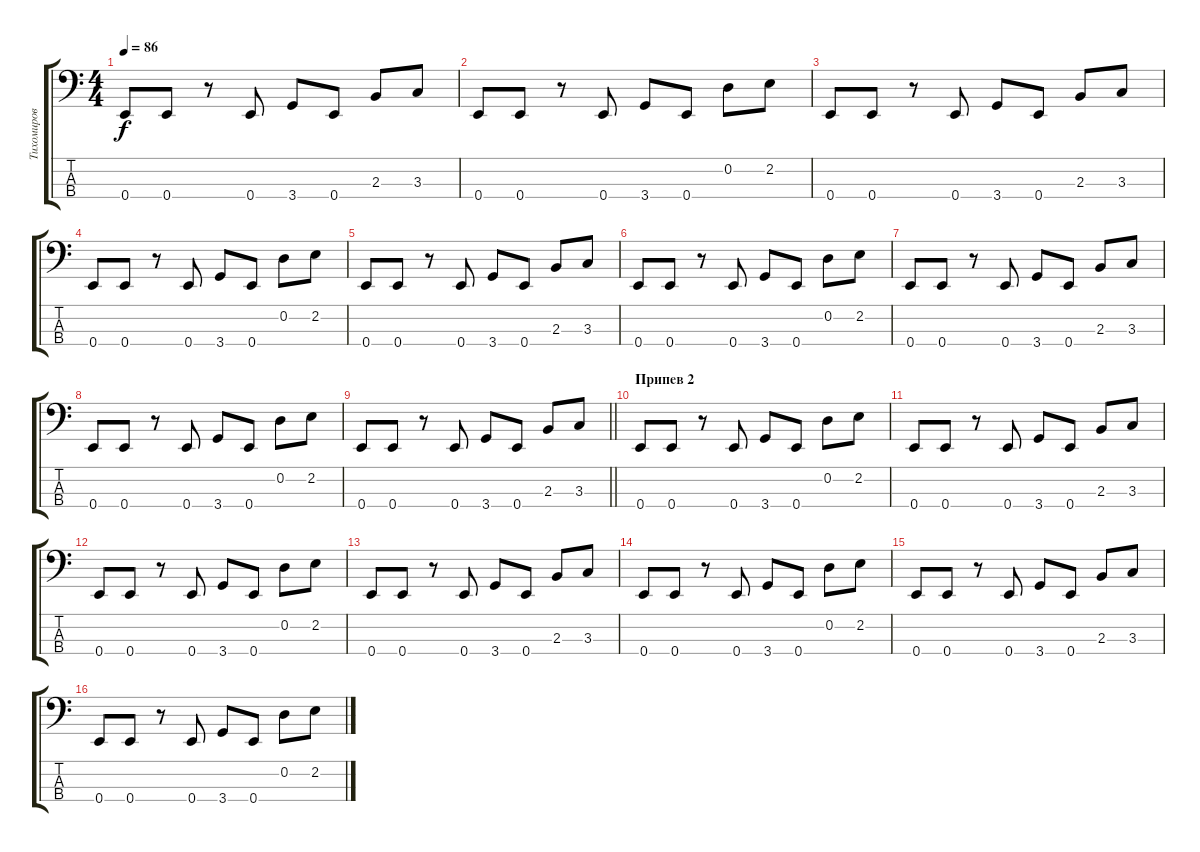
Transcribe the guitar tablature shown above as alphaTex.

\track ("Тихомиров" "Тихомиров") {instrument electricbassfinger}
\staff {score tabs}
\tuning (G2 D2 A1 E1) {hide}
\ts (4 4)
\tempo 86
\clef f4
\ks c
0.4.8{dy f} 0.4.8 r.8 0.4.8 3.4.8 0.4.8 2.3.8 3.3.8 |
0.4.8 0.4.8 r.8 0.4.8 3.4.8 0.4.8 0.2.8 2.2.8 |
0.4.8 0.4.8 r.8 0.4.8 3.4.8 0.4.8 2.3.8 3.3.8 |
0.4.8 0.4.8 r.8 0.4.8 3.4.8 0.4.8 0.2.8 2.2.8 |
0.4.8 0.4.8 r.8 0.4.8 3.4.8 0.4.8 2.3.8 3.3.8 |
0.4.8 0.4.8 r.8 0.4.8 3.4.8 0.4.8 0.2.8 2.2.8 |
0.4.8 0.4.8 r.8 0.4.8 3.4.8 0.4.8 2.3.8 3.3.8 |
0.4.8 0.4.8 r.8 0.4.8 3.4.8 0.4.8 0.2.8 2.2.8 |
\barLineRight lightlight
0.4.8 0.4.8 r.8 0.4.8 3.4.8 0.4.8 2.3.8 3.3.8 |
\section ("" "Припев 2")
0.4.8 0.4.8 r.8 0.4.8 3.4.8 0.4.8 0.2.8 2.2.8 |
0.4.8 0.4.8 r.8 0.4.8 3.4.8 0.4.8 2.3.8 3.3.8 |
0.4.8 0.4.8 r.8 0.4.8 3.4.8 0.4.8 0.2.8 2.2.8 |
0.4.8 0.4.8 r.8 0.4.8 3.4.8 0.4.8 2.3.8 3.3.8 |
0.4.8 0.4.8 r.8 0.4.8 3.4.8 0.4.8 0.2.8 2.2.8 |
0.4.8 0.4.8 r.8 0.4.8 3.4.8 0.4.8 2.3.8 3.3.8 |
0.4.8 0.4.8 r.8 0.4.8 3.4.8 0.4.8 0.2.8 2.2.8
